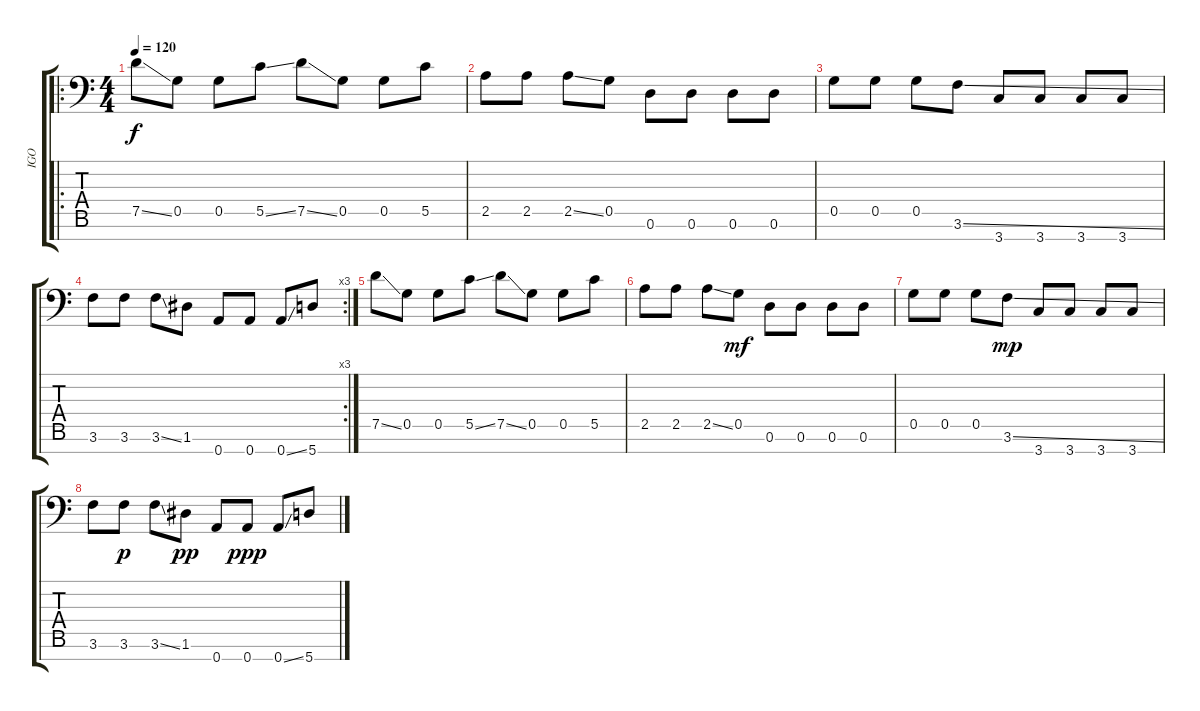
\track ("IGO" "IGO") {instrument overdrivenguitar}
\staff {score tabs}
\tuning (D4 A3 F3 C3 G2 D2 A1) {hide}
\ro
\ts (4 4)
\tempo 120
\clef f4
\ks c
7.5{ss}.8{dy f instrument slapbass1} 0.5.8 0.5.8 5.5{ss}.8 7.5{ss}.8 0.5.8 0.5.8 5.5.8 |
2.5.8 2.5.8 2.5{ss}.8 0.5.8 0.6.8 0.6.8 0.6.8 0.6.8 |
0.5.8 0.5.8 0.5.8 3.6{ss}.8 3.7.8 3.7.8 3.7.8 3.7.8 |
\rc 3
3.6.8 3.6.8 3.6{ss}.8 1.6.8 0.7.8 0.7.8 0.7{ss}.8 5.7.8 |
7.5{ss}.8{instrument slapbass1} 0.5.8 0.5.8 5.5{ss}.8 7.5{ss}.8 0.5.8 0.5.8 5.5.8 |
2.5.8 2.5.8 2.5{ss}.8 0.5.8{dy mf} 0.6.8 0.6.8 0.6.8 0.6.8 |
0.5.8 0.5.8 0.5.8 3.6{ss}.8{dy mp} 3.7.8 3.7.8 3.7.8 3.7.8 |
3.6.8 3.6.8{dy p} 3.6{ss}.8 1.6.8{dy pp} 0.7.8 0.7.8{dy ppp} 0.7{ss}.8 5.7.8
